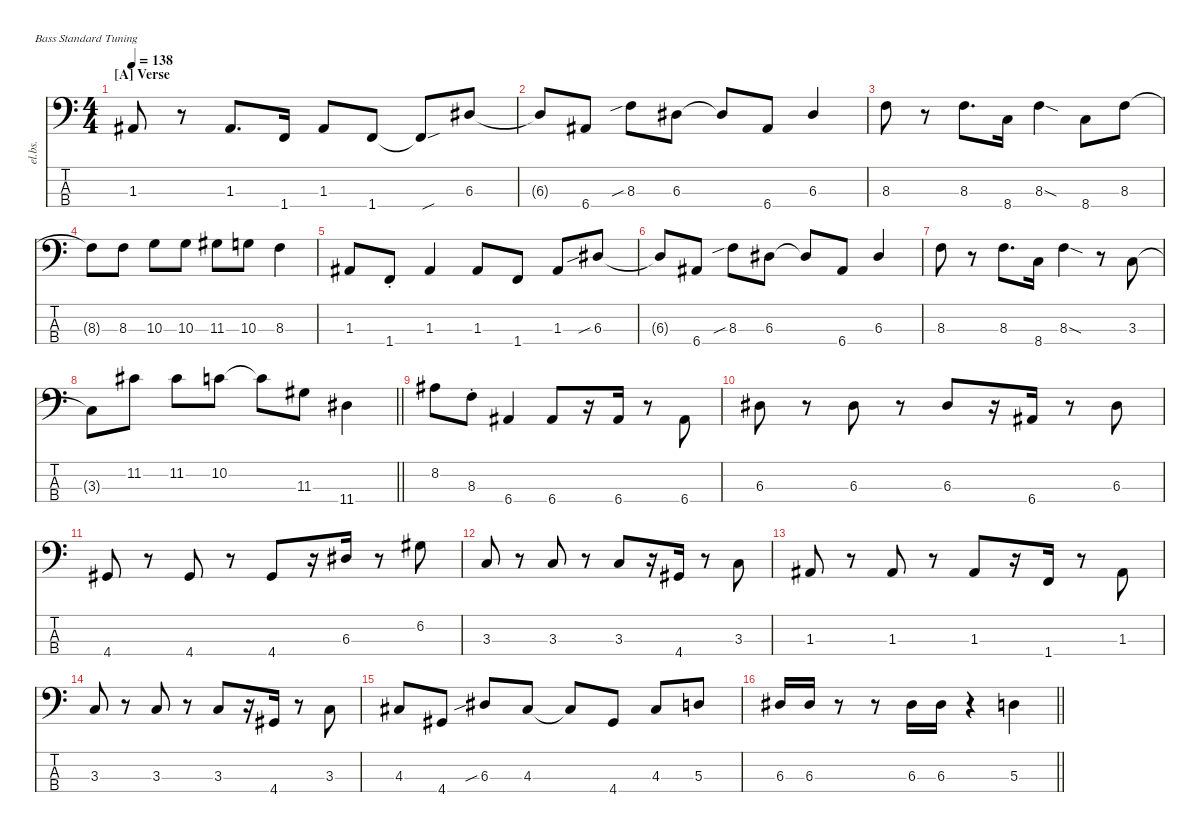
\defaultSystemsLayout 4
\hideDynamics
\bracketExtendMode nobrackets
\track ("Electric Bass" "el.bs.") {instrument electricbassfinger}
\staff {score tabs}
\tuning (G2 D2 A1 E1)
\ts (4 4)
\section ("A" "Verse")
\tempo 138
\clef f4
\ks c
1.3{acc #}.8{dy mf beam Up} r.8{beam Down} 1.3{acc #}.8{d beam Up} 1.4.16{beam Up} 1.3{acc #}.8{beam Up} 1.4.8{beam Up} 1.4{sou t}.8{beam Up} 6.3{acc #}.8{beam Up} |
6.3{t acc #}.8{beam Up} 6.4{acc #}.8{beam Up} 8.3{sib}.8{beam Down} 6.3{acc #}.8{beam Down} 6.3{t acc #}.8{beam Up} 6.4{acc #}.8{beam Up} 6.3{acc #}.4{beam Up} |
8.3.8{beam Down} r.8{beam Down} 8.3.8{d beam Down} 8.4.16{beam Down} 8.3{sod}.4{beam Down} 8.4.8{beam Down} 8.3.8{beam Down} |
8.3{t}.8{beam Down} 8.3.8{beam Down} 10.3.8{beam Down} 10.3.8{beam Down} 11.3{acc #}.8{beam Down} 10.3.8{beam Down} 8.3.4{beam Down} |
1.3{acc #}.8{beam Up} 1.4{st}.8{beam Up} 1.3{acc #}.4{beam Up} 1.3{acc #}.8{beam Up} 1.4.8{beam Up} 1.3{acc #}.8{beam Up} 6.3{sib acc #}.8{beam Up} |
6.3{t acc #}.8{beam Up} 6.4{acc #}.8{beam Up} 8.3{sib}.8{beam Down} 6.3{acc #}.8{beam Down} 6.3{t acc #}.8{beam Up} 6.4{acc #}.8{beam Up} 6.3{acc #}.4{beam Up} |
8.3.8{beam Down} r.8{beam Down} 8.3.8{d beam Down} 8.4.16{beam Down} 8.3{sod}.4{beam Down} r.8{beam Down} 3.3.8{beam Up} |
\barLineRight lightlight
3.3{t}.8{beam Down} 11.2{acc #}.8{beam Down} 11.2{acc #}.8{beam Down} 10.2.8{beam Down} 10.2{t}.8{beam Down} 11.3{acc #}.8{beam Down} 11.4{acc #}.4{beam Down} |
8.2{acc #}.8{beam Down} 8.3{st}.8{beam Down} 6.4{acc #}.4{beam Up} 6.4{acc #}.8{beam Up} r.16{beam Up} 6.4{acc #}.16{beam Up} r.8{beam Down} 6.4{acc #}.8{beam Up} |
6.3{acc #}.8{beam Down} r.8{beam Down} 6.3{acc #}.8{beam Down} r.8{beam Down} 6.3{acc #}.8{beam Up} r.16{beam Up} 6.4{acc #}.16{beam Up} r.8{beam Down} 6.3{acc #}.8{beam Down} |
4.4{acc #}.8{beam Up} r.8{beam Down} 4.4{acc #}.8{beam Up} r.8{beam Down} 4.4{acc #}.8{beam Up} r.16{beam Up} 6.3{acc #}.16{beam Up} r.8{beam Down} 6.2{acc #}.8{beam Down} |
3.3.8{beam Up} r.8{beam Down} 3.3.8{beam Up} r.8{beam Down} 3.3.8{beam Up} r.16{beam Up} 4.4{acc #}.16{beam Up} r.8{beam Down} 3.3.8{beam Up} |
1.3{acc #}.8{beam Up} r.8{beam Down} 1.3{acc #}.8{beam Up} r.8{beam Down} 1.3{acc #}.8{beam Up} r.16{beam Up} 1.4.16{beam Up} r.8{beam Down} 1.3{acc #}.8{beam Up} |
3.3.8{beam Up} r.8{beam Down} 3.3.8{beam Up} r.8{beam Down} 3.3.8{beam Up} r.16{beam Up} 4.4{acc #}.16{beam Up} r.8{beam Down} 3.3.8{beam Up} |
4.3{acc #}.8{beam Up} 4.4{acc #}.8{beam Up} 6.3{sib acc #}.8{beam Up} 4.3{acc #}.8{beam Up} 4.3{t acc #}.8{beam Up} 4.4{acc #}.8{beam Up} 4.3{acc #}.8{beam Up} 5.3.8{beam Up} |
\barLineRight lightlight
6.3{acc #}.16{beam Up} 6.3{acc #}.16{beam Up} r.8{beam Down} r.8{beam Down} 6.3{acc #}.16{beam Up} 6.3{acc #}.16{beam Up} r.4{beam Down} 5.3.4{beam Down}
